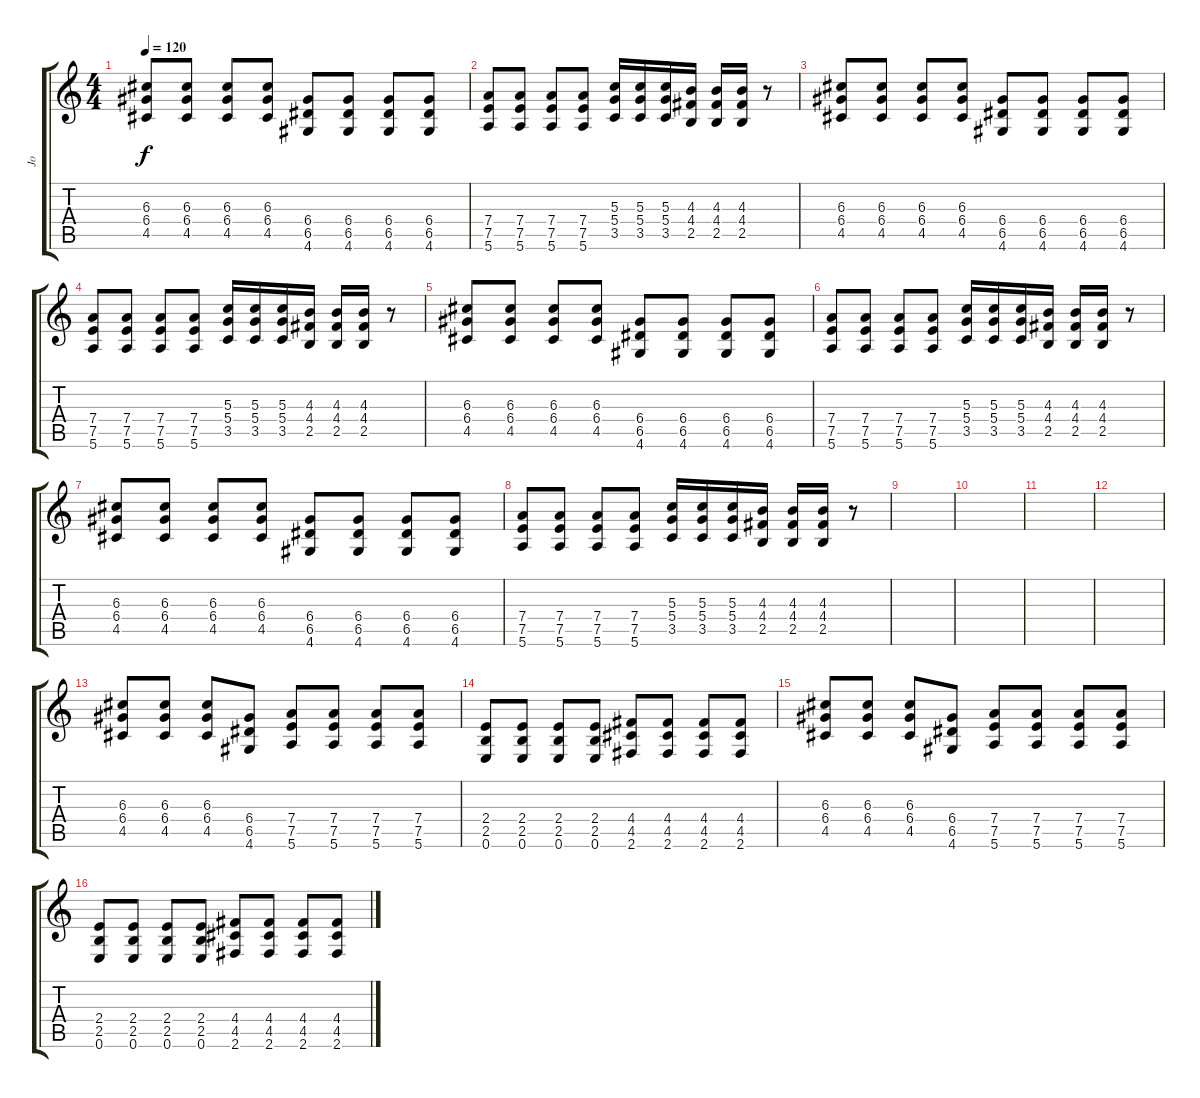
\track ("Jo" "Jo") {instrument distortionguitar}
\staff {score tabs}
\tuning (E4 B3 G3 D3 A2 E2) {hide}
\ts (4 4)
\tempo 120
\clef g2
\ks c
(6.3 6.4 4.5).8{dy f} (6.3 6.4 4.5).8 (6.3 6.4 4.5).8 (6.3 6.4 4.5).8 (6.4 6.5 4.6).8 (6.4 6.5 4.6).8 (6.4 6.5 4.6).8 (6.4 6.5 4.6).8 |
(7.4 7.5 5.6).8 (7.4 7.5 5.6).8 (7.4 7.5 5.6).8 (7.4 7.5 5.6).8 (5.3 5.4 3.5).16 (5.3 5.4 3.5).16 (5.3 5.4 3.5).16 (4.3 4.4 2.5).16 (4.3 4.4 2.5).16 (4.3 4.4 2.5).16 r.8 |
(6.3 6.4 4.5).8 (6.3 6.4 4.5).8 (6.3 6.4 4.5).8 (6.3 6.4 4.5).8 (6.4 6.5 4.6).8 (6.4 6.5 4.6).8 (6.4 6.5 4.6).8 (6.4 6.5 4.6).8 |
(7.4 7.5 5.6).8 (7.4 7.5 5.6).8 (7.4 7.5 5.6).8 (7.4 7.5 5.6).8 (5.3 5.4 3.5).16 (5.3 5.4 3.5).16 (5.3 5.4 3.5).16 (4.3 4.4 2.5).16 (4.3 4.4 2.5).16 (4.3 4.4 2.5).16 r.8 |
(6.3 6.4 4.5).8 (6.3 6.4 4.5).8 (6.3 6.4 4.5).8 (6.3 6.4 4.5).8 (6.4 6.5 4.6).8 (6.4 6.5 4.6).8 (6.4 6.5 4.6).8 (6.4 6.5 4.6).8 |
(7.4 7.5 5.6).8 (7.4 7.5 5.6).8 (7.4 7.5 5.6).8 (7.4 7.5 5.6).8 (5.3 5.4 3.5).16 (5.3 5.4 3.5).16 (5.3 5.4 3.5).16 (4.3 4.4 2.5).16 (4.3 4.4 2.5).16 (4.3 4.4 2.5).16 r.8 |
(6.3 6.4 4.5).8 (6.3 6.4 4.5).8 (6.3 6.4 4.5).8 (6.3 6.4 4.5).8 (6.4 6.5 4.6).8 (6.4 6.5 4.6).8 (6.4 6.5 4.6).8 (6.4 6.5 4.6).8 |
(7.4 7.5 5.6).8 (7.4 7.5 5.6).8 (7.4 7.5 5.6).8 (7.4 7.5 5.6).8 (5.3 5.4 3.5).16 (5.3 5.4 3.5).16 (5.3 5.4 3.5).16 (4.3 4.4 2.5).16 (4.3 4.4 2.5).16 (4.3 4.4 2.5).16 r.8 |
|
|
|
|
(6.3 6.4 4.5).8 (6.3 6.4 4.5).8 (6.3 6.4 4.5).8 (6.4 6.5 4.6).8 (7.4 7.5 5.6).8 (7.4 7.5 5.6).8 (7.4 7.5 5.6).8 (7.4 7.5 5.6).8 |
(2.4 2.5 0.6).8 (2.4 2.5 0.6).8 (2.4 2.5 0.6).8 (2.4 2.5 0.6).8 (4.4 4.5 2.6).8 (4.4 4.5 2.6).8 (4.4 4.5 2.6).8 (4.4 4.5 2.6).8 |
(6.3 6.4 4.5).8 (6.3 6.4 4.5).8 (6.3 6.4 4.5).8 (6.4 6.5 4.6).8 (7.4 7.5 5.6).8 (7.4 7.5 5.6).8 (7.4 7.5 5.6).8 (7.4 7.5 5.6).8 |
(2.4 2.5 0.6).8 (2.4 2.5 0.6).8 (2.4 2.5 0.6).8 (2.4 2.5 0.6).8 (4.4 4.5 2.6).8 (4.4 4.5 2.6).8 (4.4 4.5 2.6).8 (4.4 4.5 2.6).8
